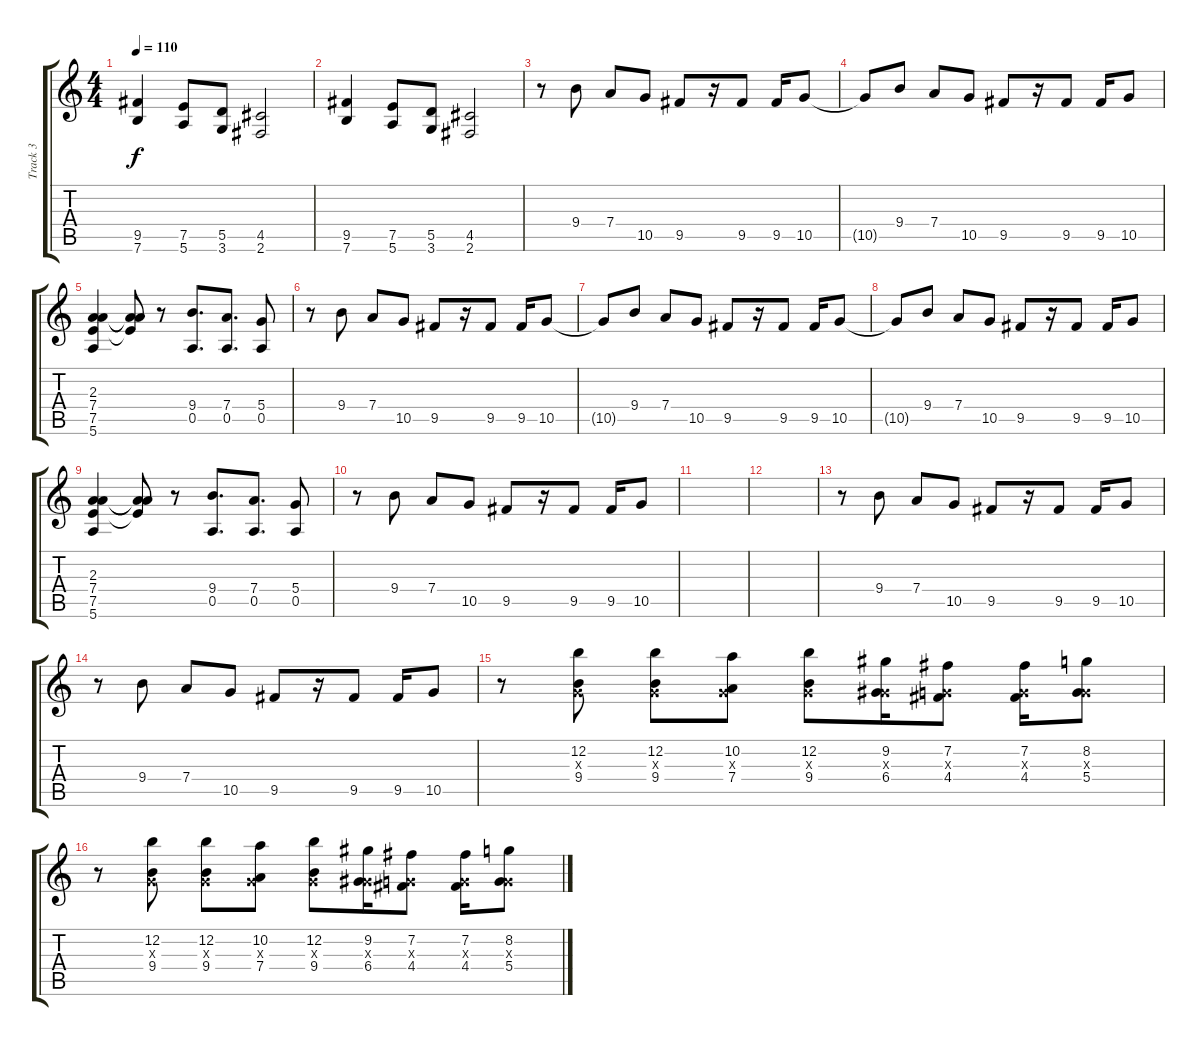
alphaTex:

\track ("Track 3" "Track 3") {instrument distortionguitar}
\staff {score tabs}
\tuning (E4 B3 G3 D3 A2 E2) {hide}
\ts (4 4)
\tempo 110
\clef g2
\ks c
(9.5 7.6).4{dy f} (7.5 5.6).8 (5.5 3.6).8 (4.5 2.6).2 |
(9.5 7.6).4 (7.5 5.6).8 (5.5 3.6).8 (4.5 2.6).2 |
r.8 9.4.8 7.4.8 10.5.8 9.5.8 r.16 9.5.8 9.5.16 10.5.8 |
10.5{t}.8 9.4.8 7.4.8 10.5.8 9.5.8 r.16 9.5.8 9.5.16 10.5.8 |
(2.3 7.4 7.5 5.6).4 (2.3{t} 7.4{t} 7.5{t}).8 r.8 (9.4 0.5).8{d} (7.4 0.5).8{d} (5.4 0.5).8 |
r.8 9.4.8 7.4.8 10.5.8 9.5.8 r.16 9.5.8 9.5.16 10.5.8 |
10.5{t}.8 9.4.8 7.4.8 10.5.8 9.5.8 r.16 9.5.8 9.5.16 10.5.8 |
10.5{t}.8 9.4.8 7.4.8 10.5.8 9.5.8 r.16 9.5.8 9.5.16 10.5.8 |
(2.3 7.4 7.5 5.6).4 (2.3{t} 7.4{t} 7.5{t}).8 r.8 (9.4 0.5).8{d} (7.4 0.5).8{d} (5.4 0.5).8 |
r.8 9.4.8 7.4.8 10.5.8 9.5.8 r.16 9.5.8 9.5.16 10.5.8 |
|
|
r.8 9.4.8 7.4.8 10.5.8 9.5.8 r.16 9.5.8 9.5.16 10.5.8 |
r.8 9.4.8 7.4.8 10.5.8 9.5.8 r.16 9.5.8 9.5.16 10.5.8 |
r.8 (12.2 0.3{x} 9.4).8 (12.2 0.3{x} 9.4).8 (10.2 0.3{x} 7.4).8 (12.2 0.3{x} 9.4).8 (9.2 0.3{x} 6.4).16 (7.2 0.3{x} 4.4).8 (7.2 0.3{x} 4.4).16 (8.2 0.3{x} 5.4).8 |
r.8 (12.2 0.3{x} 9.4).8 (12.2 0.3{x} 9.4).8 (10.2 0.3{x} 7.4).8 (12.2 0.3{x} 9.4).8 (9.2 0.3{x} 6.4).16 (7.2 0.3{x} 4.4).8 (7.2 0.3{x} 4.4).16 (8.2 0.3{x} 5.4).8
